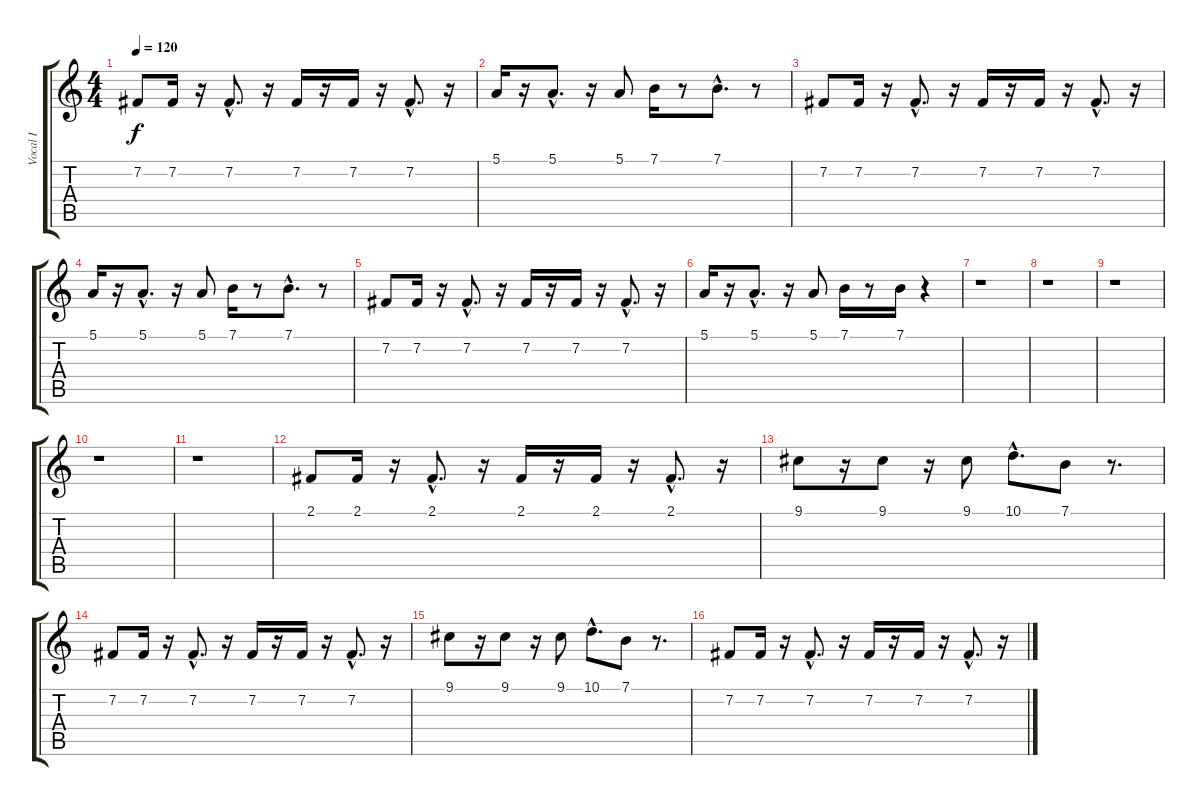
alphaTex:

\track ("Vocal I" "Vocal I") {instrument electricpiano1}
\staff {score tabs}
\tuning (E4 B3 G3 D3 A2 E2) {hide}
\ts (4 4)
\tempo 120
\clef g2
\ks c
7.2.8{dy f} 7.2.16 r.16 7.2{hac}.8{d} r.16 7.2.16 r.16 7.2.16 r.16 7.2{hac}.8{d} r.16 |
5.1.16 r.16 5.1{hac}.8{d} r.16 5.1.8 7.1.16 r.8 7.1{hac}.8{d} r.8 |
7.2.8 7.2.16 r.16 7.2{hac}.8{d} r.16 7.2.16 r.16 7.2.16 r.16 7.2{hac}.8{d} r.16 |
5.1.16 r.16 5.1{hac}.8{d} r.16 5.1.8 7.1.16 r.8 7.1{hac}.8{d} r.8 |
7.2.8 7.2.16 r.16 7.2{hac}.8{d} r.16 7.2.16 r.16 7.2.16 r.16 7.2{hac}.8{d} r.16 |
5.1.16 r.16 5.1{hac}.8{d} r.16 5.1.8 7.1.16 r.8 7.1.16 r.4 |
r.1 |
r.1 |
r.1 |
r.1 |
r.1 |
2.1.8 2.1.16 r.16 2.1{hac}.8{d} r.16 2.1.16 r.16 2.1.16 r.16 2.1{hac}.8{d} r.16 |
9.1.8 r.16 9.1.8 r.16 9.1.8 10.1{hac}.8{d} 7.1.8 r.8{d} |
7.2.8 7.2.16 r.16 7.2{hac}.8{d} r.16 7.2.16 r.16 7.2.16 r.16 7.2{hac}.8{d} r.16 |
9.1.8 r.16 9.1.8 r.16 9.1.8 10.1{hac}.8{d} 7.1.8 r.8{d} |
7.2.8 7.2.16 r.16 7.2{hac}.8{d} r.16 7.2.16 r.16 7.2.16 r.16 7.2{hac}.8{d} r.16
